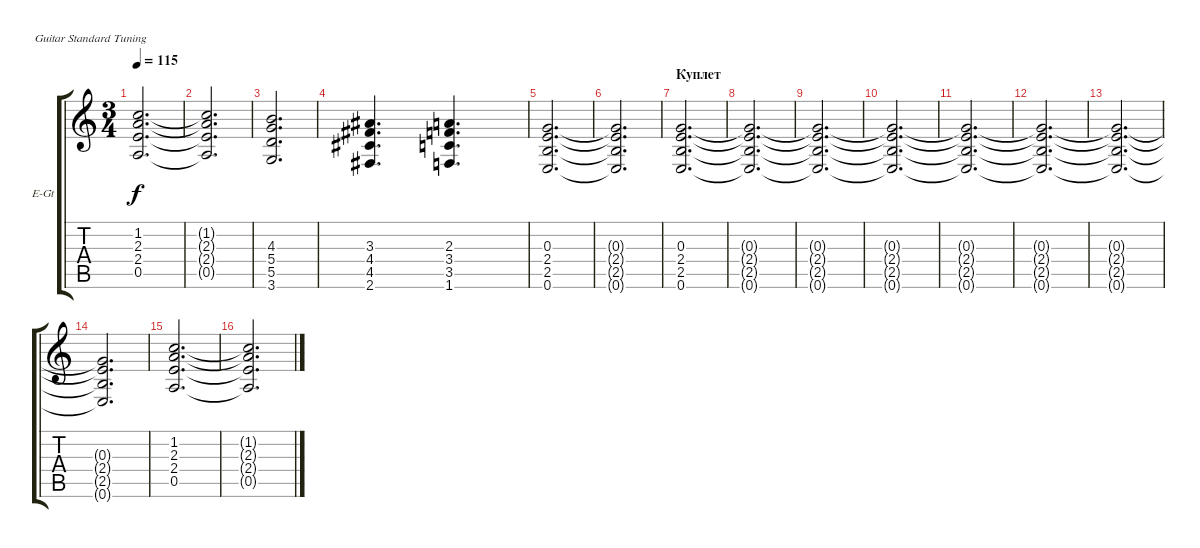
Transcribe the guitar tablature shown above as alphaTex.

\defaultSystemsLayout 4
\bracketExtendMode groupsimilarinstruments
\firstSystemTrackNameOrientation horizontal
\otherSystemsTrackNameOrientation horizontal
\track ("А. Андреев" "E-Gt") {instrument electricguitarclean}
\staff {score tabs}
\tuning (E4 B3 G3 D3 A2 E2)
\ts (3 4)
\tempo 115
\clef g2
\scale
0.333333
\ks c
(1.2{t} 2.3{t} 2.4{t} 0.5{t}).2{d dy f} |
\scale
0.333333 (0.5{t} 2.4{t} 2.3{t} 1.2{t}).2{d} |
\scale
0.333333 (3.6 5.5 5.4 4.3).2{d} |
\scale
0.333333 (2.6 4.5 4.4 3.3).4{d} (2.3 3.4 3.5 1.6).4{d} |
\scale
0.333333 (0.6 2.5 2.4 0.3).2{d} |
\scale
0.333333 (0.3{t} 2.4{t} 2.5{t} 0.6{t}).2{d} |
\section ("" "Куплет")
\scale
0.333333 (0.6 2.5 2.4 0.3).2{d} |
\scale
0.333333 (0.3{t} 2.4{t} 2.5{t} 0.6{t}).2{d} |
\scale
0.333333 (0.3{t} 2.4{t} 2.5{t} 0.6{t}).2{d} |
\scale
0.333333 (0.3{t} 2.4{t} 2.5{t} 0.6{t}).2{d} |
\scale
0.333333 (0.3{t} 2.4{t} 2.5{t} 0.6{t}).2{d} |
\scale
0.333333 (0.3{t} 2.4{t} 2.5{t} 0.6{t}).2{d} |
\scale
0.333333 (0.3{t} 2.4{t} 2.5{t} 0.6{t}).2{d} |
\scale
0.333333 (0.3{t} 2.4{t} 2.5{t} 0.6{t}).2{d} |
\scale
0.333333 (0.5 2.4 2.3 1.2).2{d} |
\scale
0.333333 (1.2{t} 2.3{t} 2.4{t} 0.5{t}).2{d}
